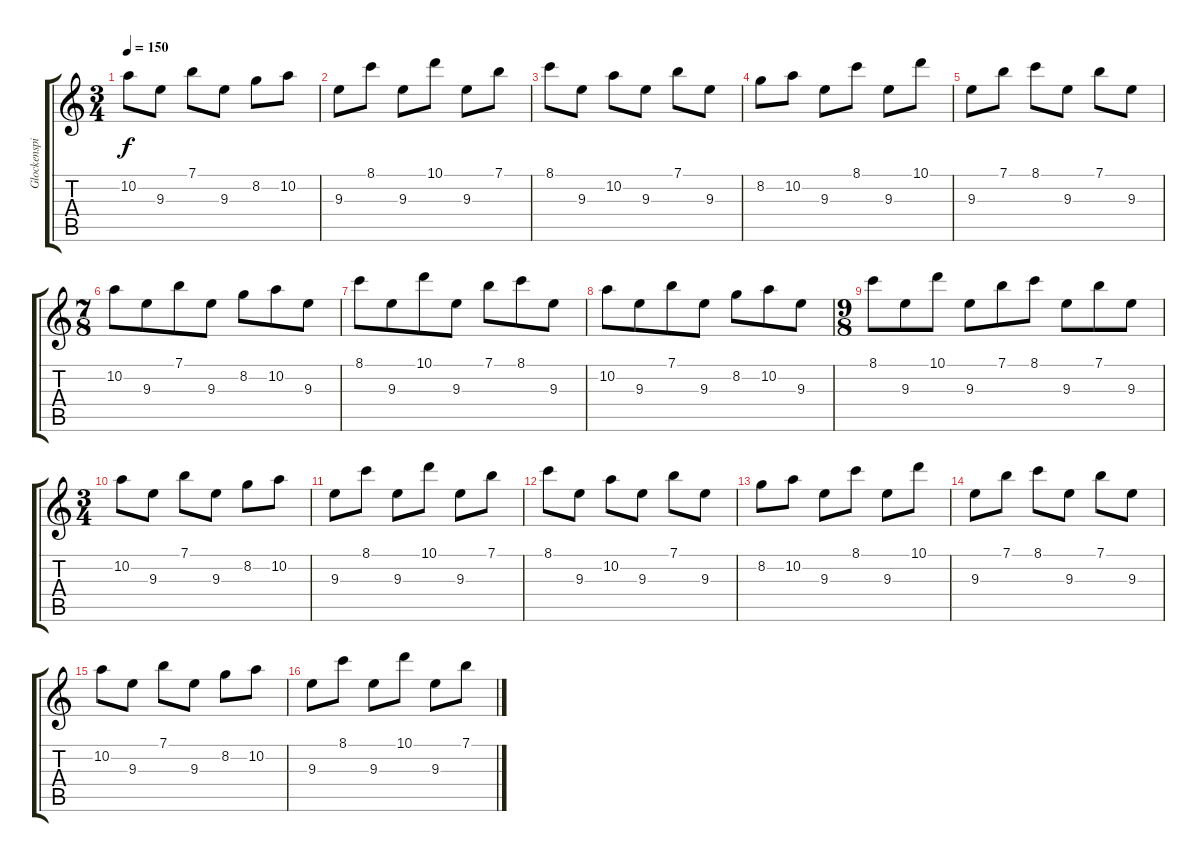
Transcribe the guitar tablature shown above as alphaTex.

\track ("Glockenspiel" "Glockenspi") {instrument glockenspiel}
\staff {score tabs}
\tuning (E5 B4 G4 D4 A3 E3) {hide}
\ts (3 4)
\tempo 150
\clef g2
\ks c
10.2.8{dy f} 9.3.8 7.1.8 9.3.8 8.2.8 10.2.8 |
9.3.8 8.1.8 9.3.8 10.1.8 9.3.8 7.1.8 |
8.1.8 9.3.8 10.2.8 9.3.8 7.1.8 9.3.8 |
8.2.8 10.2.8 9.3.8 8.1.8 9.3.8 10.1.8 |
9.3.8 7.1.8 8.1.8 9.3.8 7.1.8 9.3.8 |
\ts (7 8)
10.2.8 9.3.8 7.1.8 9.3.8 8.2.8 10.2.8 9.3.8 |
8.1.8 9.3.8 10.1.8 9.3.8 7.1.8 8.1.8 9.3.8 |
10.2.8 9.3.8 7.1.8 9.3.8 8.2.8 10.2.8 9.3.8 |
\ts (9 8)
8.1.8 9.3.8 10.1.8 9.3.8 7.1.8 8.1.8 9.3.8 7.1.8 9.3.8 |
\ts (3 4)
10.2.8 9.3.8 7.1.8 9.3.8 8.2.8 10.2.8 |
9.3.8 8.1.8 9.3.8 10.1.8 9.3.8 7.1.8 |
8.1.8 9.3.8 10.2.8 9.3.8 7.1.8 9.3.8 |
8.2.8 10.2.8 9.3.8 8.1.8 9.3.8 10.1.8 |
9.3.8 7.1.8 8.1.8 9.3.8 7.1.8 9.3.8 |
10.2.8 9.3.8 7.1.8 9.3.8 8.2.8 10.2.8 |
9.3.8 8.1.8 9.3.8 10.1.8 9.3.8 7.1.8
